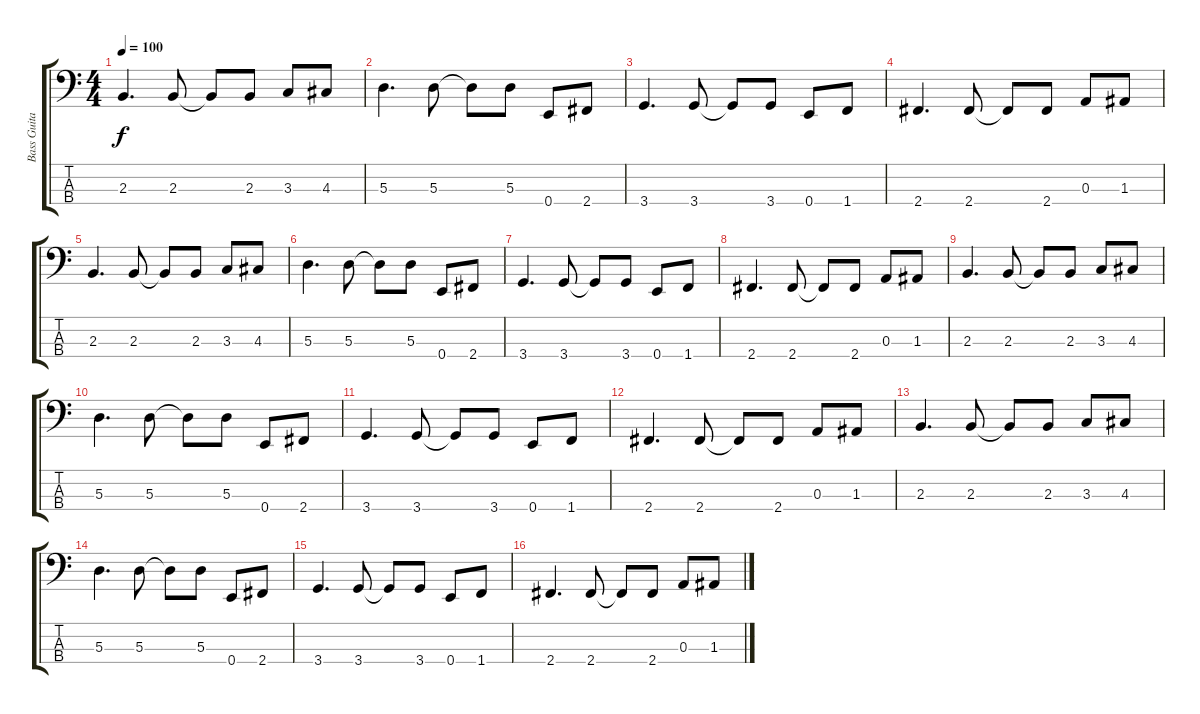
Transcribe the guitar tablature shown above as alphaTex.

\track ("Bass Guitar" "Bass Guita") {instrument electricbasspick}
\staff {score tabs}
\tuning (G2 D2 A1 E1) {hide}
\ts (4 4)
\tempo 100
\clef f4
\ks c
2.3.4{d dy f} 2.3.8 2.3{t}.8 2.3.8 3.3.8 4.3.8 |
5.3.4{d} 5.3.8 5.3{t}.8 5.3.8 0.4.8 2.4.8 |
3.4.4{d} 3.4.8 3.4{t}.8 3.4.8 0.4.8 1.4.8 |
2.4.4{d} 2.4.8 2.4{t}.8 2.4.8 0.3.8 1.3.8 |
2.3.4{d} 2.3.8 2.3{t}.8 2.3.8 3.3.8 4.3.8 |
5.3.4{d} 5.3.8 5.3{t}.8 5.3.8 0.4.8 2.4.8 |
3.4.4{d} 3.4.8 3.4{t}.8 3.4.8 0.4.8 1.4.8 |
2.4.4{d} 2.4.8 2.4{t}.8 2.4.8 0.3.8 1.3.8 |
2.3.4{d} 2.3.8 2.3{t}.8 2.3.8 3.3.8 4.3.8 |
5.3.4{d} 5.3.8 5.3{t}.8 5.3.8 0.4.8 2.4.8 |
3.4.4{d} 3.4.8 3.4{t}.8 3.4.8 0.4.8 1.4.8 |
2.4.4{d} 2.4.8 2.4{t}.8 2.4.8 0.3.8 1.3.8 |
2.3.4{d} 2.3.8 2.3{t}.8 2.3.8 3.3.8 4.3.8 |
5.3.4{d} 5.3.8 5.3{t}.8 5.3.8 0.4.8 2.4.8 |
3.4.4{d} 3.4.8 3.4{t}.8 3.4.8 0.4.8 1.4.8 |
2.4.4{d} 2.4.8 2.4{t}.8 2.4.8 0.3.8 1.3.8
